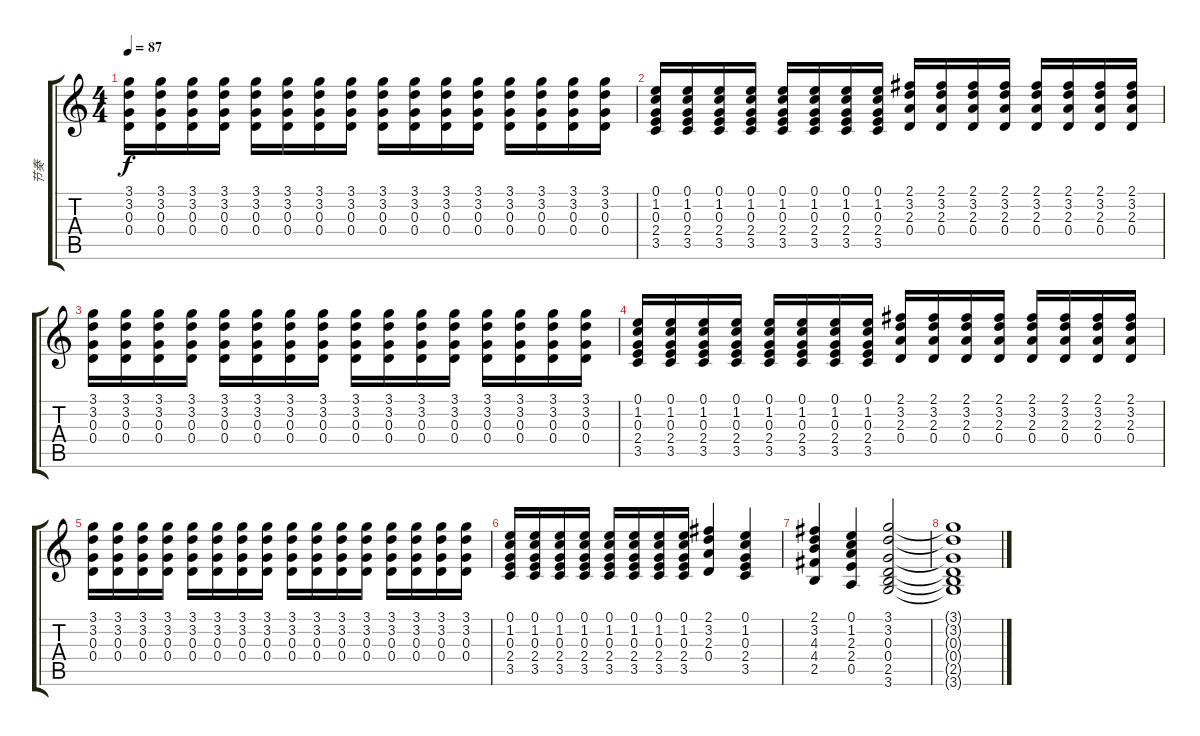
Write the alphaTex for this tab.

\track ("节奏" "节奏") {instrument electricguitarclean}
\staff {score tabs}
\tuning (E4 B3 G3 D3 A2 E2) {hide}
\ts (4 4)
\tempo 87
\clef g2
\ks c
(3.1 3.2 0.3 0.4).16{dy f} (3.1 3.2 0.3 0.4).16{volume 10} (3.1 3.2 0.3 0.4).16 (3.1 3.2 0.3 0.4).16 (3.1 3.2 0.3 0.4).16 (3.1 3.2 0.3 0.4).16 (3.1 3.2 0.3 0.4).16 (3.1 3.2 0.3 0.4).16 (3.1 3.2 0.3 0.4).16 (3.1 3.2 0.3 0.4).16 (3.1 3.2 0.3 0.4).16 (3.1 3.2 0.3 0.4).16 (3.1 3.2 0.3 0.4).16 (3.1 3.2 0.3 0.4).16 (3.1 3.2 0.3 0.4).16 (3.1 3.2 0.3 0.4).16 |
(0.1 1.2 0.3 2.4 3.5).16 (0.1 1.2 0.3 2.4 3.5).16 (0.1 1.2 0.3 2.4 3.5).16 (0.1 1.2 0.3 2.4 3.5).16 (0.1 1.2 0.3 2.4 3.5).16 (0.1 1.2 0.3 2.4 3.5).16 (0.1 1.2 0.3 2.4 3.5).16 (0.1 1.2 0.3 2.4 3.5).16 (2.1 3.2 2.3 0.4).16 (2.1 3.2 2.3 0.4).16 (2.1 3.2 2.3 0.4).16 (2.1 3.2 2.3 0.4).16 (2.1 3.2 2.3 0.4).16 (2.1 3.2 2.3 0.4).16 (2.1 3.2 2.3 0.4).16 (2.1 3.2 2.3 0.4).16 |
(3.1 3.2 0.3 0.4).16 (3.1 3.2 0.3 0.4).16{volume 10} (3.1 3.2 0.3 0.4).16 (3.1 3.2 0.3 0.4).16 (3.1 3.2 0.3 0.4).16 (3.1 3.2 0.3 0.4).16 (3.1 3.2 0.3 0.4).16 (3.1 3.2 0.3 0.4).16 (3.1 3.2 0.3 0.4).16 (3.1 3.2 0.3 0.4).16 (3.1 3.2 0.3 0.4).16 (3.1 3.2 0.3 0.4).16 (3.1 3.2 0.3 0.4).16 (3.1 3.2 0.3 0.4).16 (3.1 3.2 0.3 0.4).16 (3.1 3.2 0.3 0.4).16 |
(0.1 1.2 0.3 2.4 3.5).16 (0.1 1.2 0.3 2.4 3.5).16 (0.1 1.2 0.3 2.4 3.5).16 (0.1 1.2 0.3 2.4 3.5).16 (0.1 1.2 0.3 2.4 3.5).16 (0.1 1.2 0.3 2.4 3.5).16 (0.1 1.2 0.3 2.4 3.5).16 (0.1 1.2 0.3 2.4 3.5).16 (2.1 3.2 2.3 0.4).16 (2.1 3.2 2.3 0.4).16 (2.1 3.2 2.3 0.4).16 (2.1 3.2 2.3 0.4).16 (2.1 3.2 2.3 0.4).16 (2.1 3.2 2.3 0.4).16 (2.1 3.2 2.3 0.4).16 (2.1 3.2 2.3 0.4).16 |
(3.1 3.2 0.3 0.4).16 (3.1 3.2 0.3 0.4).16{volume 10} (3.1 3.2 0.3 0.4).16 (3.1 3.2 0.3 0.4).16 (3.1 3.2 0.3 0.4).16 (3.1 3.2 0.3 0.4).16 (3.1 3.2 0.3 0.4).16 (3.1 3.2 0.3 0.4).16 (3.1 3.2 0.3 0.4).16 (3.1 3.2 0.3 0.4).16 (3.1 3.2 0.3 0.4).16 (3.1 3.2 0.3 0.4).16 (3.1 3.2 0.3 0.4).16 (3.1 3.2 0.3 0.4).16 (3.1 3.2 0.3 0.4).16 (3.1 3.2 0.3 0.4).16 |
(0.1 1.2 0.3 2.4 3.5).16 (0.1 1.2 0.3 2.4 3.5).16 (0.1 1.2 0.3 2.4 3.5).16 (0.1 1.2 0.3 2.4 3.5).16 (0.1 1.2 0.3 2.4 3.5).16 (0.1 1.2 0.3 2.4 3.5).16 (0.1 1.2 0.3 2.4 3.5).16 (0.1 1.2 0.3 2.4 3.5).16 (2.1 3.2 2.3 0.4).4 (0.1 1.2 0.3 2.4 3.5).4 |
(2.1 3.2 4.3 4.4 2.5).4 (0.1 1.2 2.3 2.4 0.5).4 (3.1 3.2 0.3 0.4 2.5 3.6).2 |
(3.1{t} 3.2{t} 0.3{t} 0.4{t} 2.5{t} 3.6{t}).1
